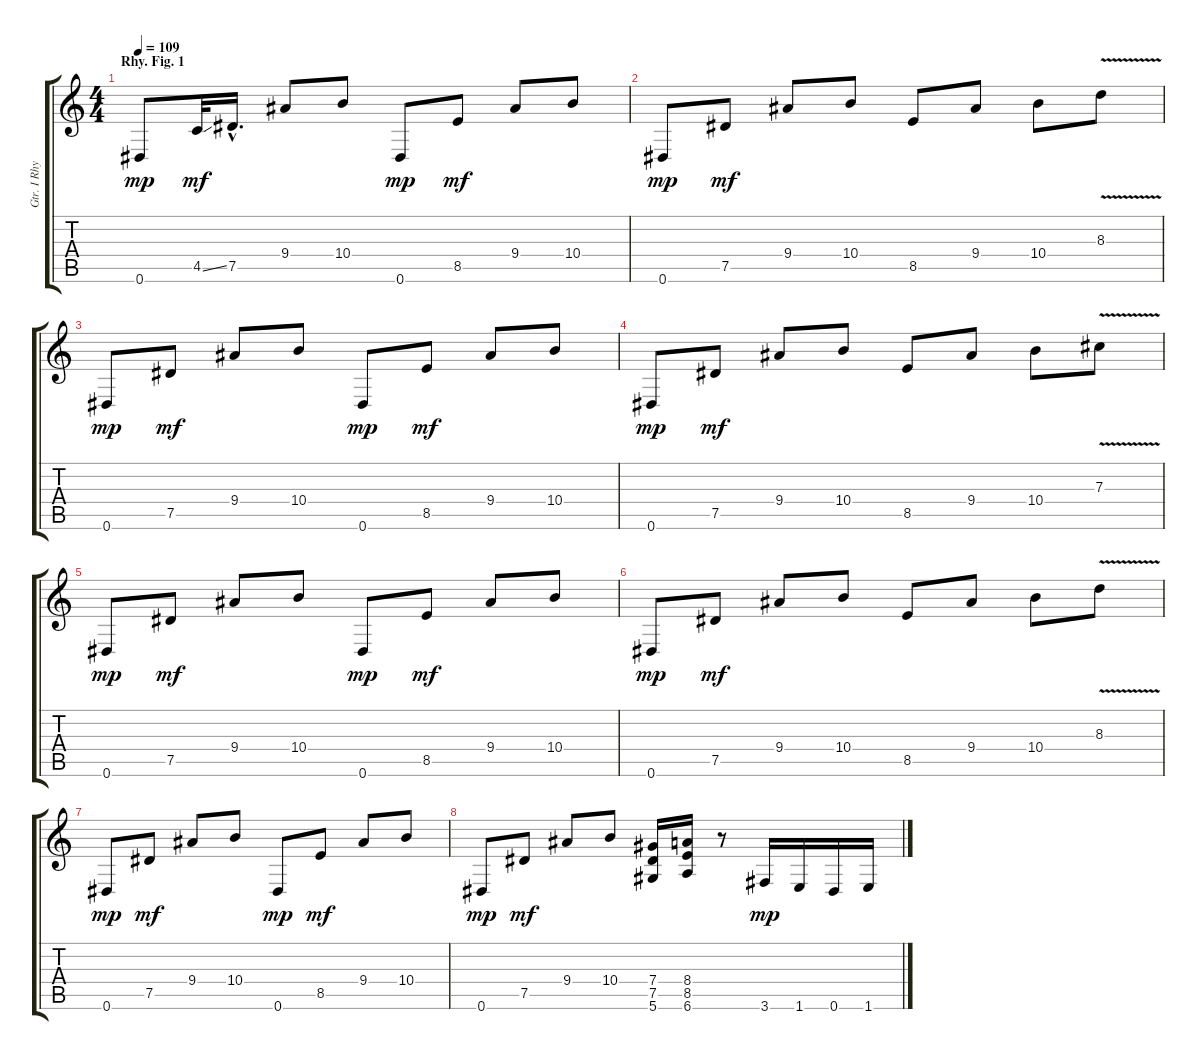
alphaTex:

\track ("Gtr. I Rhytm" "Gtr. I Rhy") {instrument overdrivenguitar}
\staff {score tabs}
\tuning (Eb4 Bb3 Gb3 Db3 Ab2 Eb2) {hide}
\ts (4 4)
\section ("" "Rhy. Fig. 1")
\tempo 109
\clef g2
\ks c
0.6.8{dy mp} 4.5{ss}.32{dy mf} 7.5{hac}.16{d} 9.4.8 10.4.8 0.6.8{dy mp} 8.5.8{dy mf} 9.4.8 10.4.8 |
0.6.8{dy mp} 7.5.8{dy mf} 9.4.8 10.4.8 8.5.8 9.4.8 10.4.8 8.3{v}.8 |
0.6.8{dy mp} 7.5.8{dy mf} 9.4.8 10.4.8 0.6.8{dy mp} 8.5.8{dy mf} 9.4.8 10.4.8 |
0.6.8{dy mp} 7.5.8{dy mf} 9.4.8 10.4.8 8.5.8 9.4.8 10.4.8 7.3{v}.8 |
0.6.8{dy mp} 7.5.8{dy mf} 9.4.8 10.4.8 0.6.8{dy mp} 8.5.8{dy mf} 9.4.8 10.4.8 |
0.6.8{dy mp} 7.5.8{dy mf} 9.4.8 10.4.8 8.5.8 9.4.8 10.4.8 8.3{v}.8 |
0.6.8{dy mp} 7.5.8{dy mf} 9.4.8 10.4.8 0.6.8{dy mp} 8.5.8{dy mf} 9.4.8 10.4.8 |
0.6.8{dy mp} 7.5.8{dy mf} 9.4.8 10.4.8 (7.4 7.5 5.6).16 (8.4 8.5 6.6).16 r.8 3.6.16{dy mp} 1.6.16 0.6.16 1.6.16
